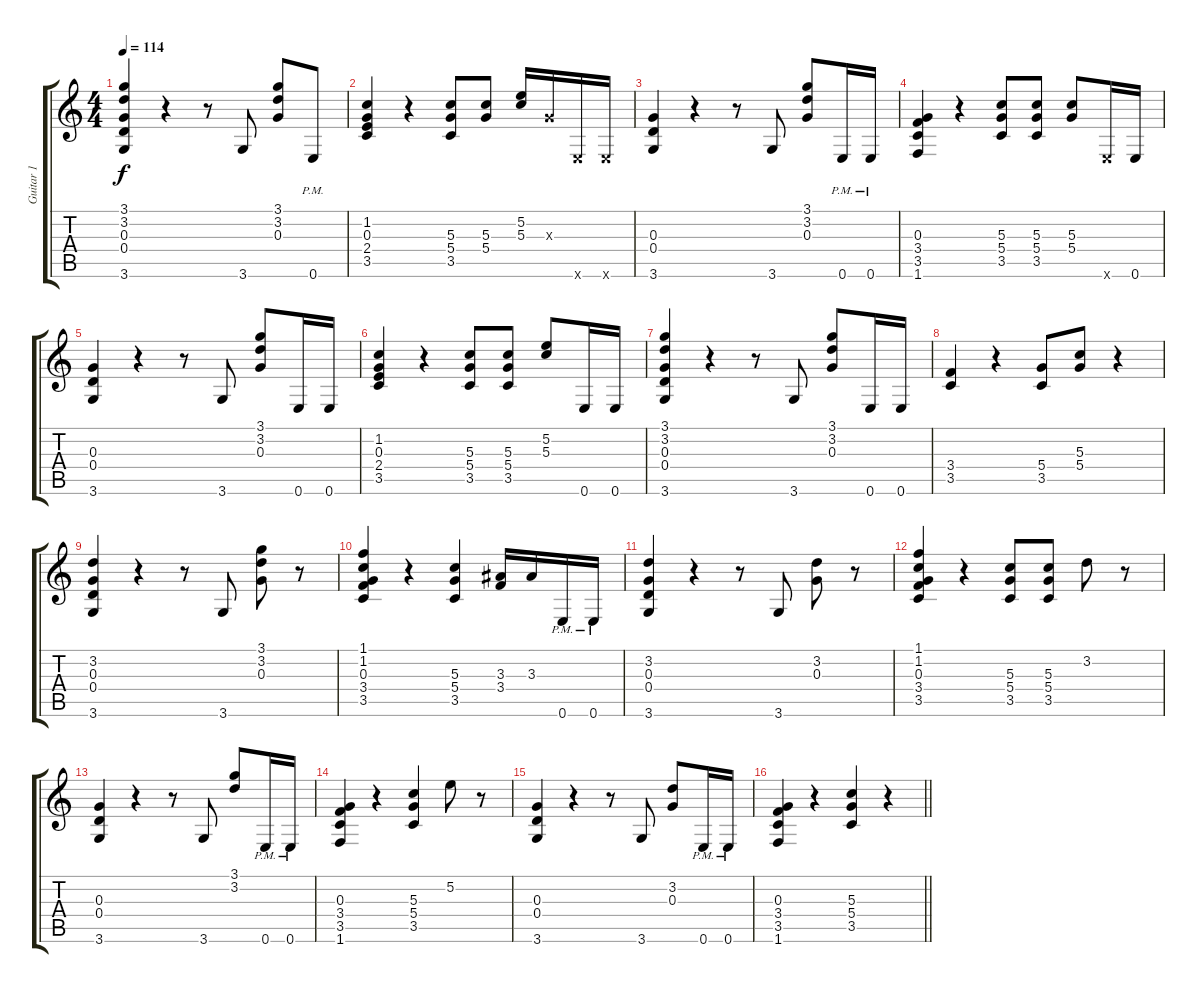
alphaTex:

\track ("Guitar 1" "Guitar 1") {instrument overdrivenguitar}
\staff {score tabs}
\tuning (E4 B3 G3 D3 A2 E2) {hide}
\ts (4 4)
\tempo 114
\clef g2
\ks c
(3.1 3.2 0.3 0.4 3.6).4{dy f} r.4 r.8 3.6.8 (3.1 3.2 0.3).8 0.6{pm}.8 |
(1.2 0.3 2.4 3.5).4 r.4 (5.3 5.4 3.5).8 (5.3 5.4).8 (5.2 5.3).16 0.3{x}.16 0.6{x}.16 0.6{x}.16 |
(0.3 0.4 3.6).4 r.4 r.8 3.6.8 (3.1 3.2 0.3).8 0.6{pm}.16 0.6{pm}.16 |
(0.3 3.4 3.5 1.6).4 r.4 (5.3 5.4 3.5).8 (5.3 5.4 3.5).8 (5.3 5.4).8 0.6{x}.16 0.6.16 |
(0.3 0.4 3.6).4 r.4 r.8 3.6.8 (3.1 3.2 0.3).8 0.6.16 0.6.16 |
(1.2 0.3 2.4 3.5).4 r.4 (5.3 5.4 3.5).8 (5.3 5.4 3.5).8 (5.2 5.3).8 0.6.16 0.6.16 |
(3.1 3.2 0.3 0.4 3.6).4 r.4 r.8 3.6.8 (3.1 3.2 0.3).8 0.6.16 0.6.16 |
(3.4 3.5).4 r.4 (5.4 3.5).8 (5.3 5.4).8 r.4 |
(3.2 0.3 0.4 3.6).4 r.4 r.8 3.6.8 (3.1 3.2 0.3).8 r.8 |
(1.1 1.2 0.3 3.4 3.5).4 r.4 (5.3 5.4 3.5).4 (3.3 3.4).16 3.3.16 0.6{pm}.16 0.6{pm}.16 |
(3.2 0.3 0.4 3.6).4 r.4 r.8 3.6.8 (3.2 0.3).8 r.8 |
(1.1 1.2 0.3 3.4 3.5).4 r.4 (5.3 5.4 3.5).8 (5.3 5.4 3.5).8 3.2.8 r.8 |
(0.3 0.4 3.6).4 r.4 r.8 3.6.8 (3.1 3.2).8 0.6{pm}.16 0.6{pm}.16 |
(0.3 3.4 3.5 1.6).4 r.4 (5.3 5.4 3.5).4 5.2.8 r.8 |
(0.3 0.4 3.6).4 r.4 r.8 3.6.8 (3.2 0.3).8 0.6{pm}.16 0.6{pm}.16 |
\barLineRight lightlight
(0.3 3.4 3.5 1.6).4 r.4 (5.3 5.4 3.5).4 r.4
